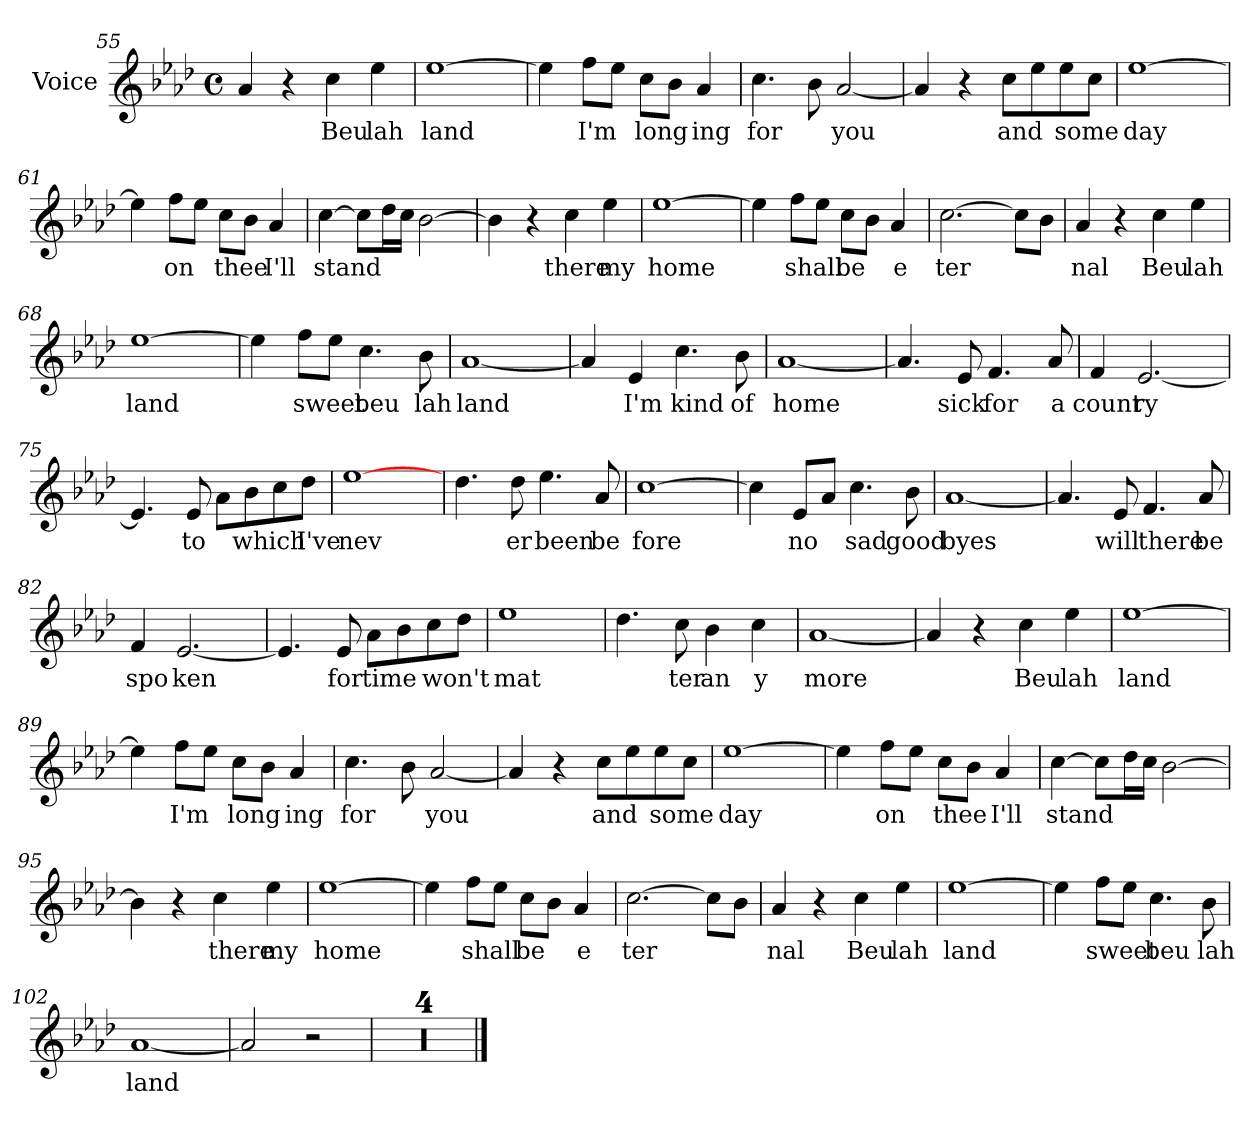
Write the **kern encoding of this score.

**kern	**text
*part1	*part1
*staff1	*staff1
*I"Voice	*
*I'V	*
*clefG2	*
*k[b-e-a-d-]	*
*A-:	*
*M4/4	*
*met(c)	*
=55	=55
4a-/	.
4r	.
!	!LO:LY:b
4cc\	Beu
!	!LO:LY:b
4ee-\	lah
=56	=56
!	!LO:LY:b
[1ee-	land
=57	=57
4ee-\]	.
!	!LO:LY:b
8ff\L	I'm
8ee-\J	.
!	!LO:LY:b
8cc\L	long
8b-\J	.
!	!LO:LY:b
4a-/	ing
!!LO:LB:g=z
=58	=58
!	!LO:LY:b
4.cc\	for
8b-\	.
!	!LO:LY:b
[2a-/	you
=59	=59
4a-/]	.
4r	.
!	!LO:LY:b
8cc\L	and
8ee-\	.
!	!LO:LY:b
8ee-\	some
8cc\J	.
=60	=60
!	!LO:LY:b
[1ee-	day
=61	=61
4ee-\]	.
!	!LO:LY:b
8ff\L	on
8ee-\J	.
!	!LO:LY:b
8cc\L	thee
8b-\J	.
!	!LO:LY:b
4a-/	I'll
=62	=62
!	!LO:LY:b
[4cc\	stand
8cc\L]	.
16dd-\L	.
16cc\JJ	.
[2b-\	.
!!LO:LB:g=z
=63	=63
4b-\]	.
4r	.
!	!LO:LY:b
4cc\	there
!	!LO:LY:b
4ee-\	my
=64	=64
!	!LO:LY:b
[1ee-	home
=65	=65
4ee-\]	.
!	!LO:LY:b
8ff\L	shall
8ee-\J	.
!	!LO:LY:b
8cc\L	be
8b-\J	.
!	!LO:LY:b
4a-/	e
=66	=66
!	!LO:LY:b
[2.cc\	ter
8cc\L]	.
8b-\J	.
=67	=67
!	!LO:LY:b
4a-/	nal
4r	.
!	!LO:LY:b
4cc\	Beu
!	!LO:LY:b
4ee-\	lah
=68	=68
!	!LO:LY:b
[1ee-	land
!!LO:LB:g=z
=69	=69
4ee-\]	.
!	!LO:LY:b
8ff\L	sweet
8ee-\J	.
!	!LO:LY:b
4.cc\	beu
!	!LO:LY:b
8b-\	lah
=70	=70
!	!LO:LY:b
[1a-	land
=71	=71
4a-/]	.
!	!LO:LY:b
4e-/	I'm
!	!LO:LY:b
4.cc\	kind
!	!LO:LY:b
8b-\	of
=72	=72
!	!LO:LY:b
[1a-	home
=73	=73
4.a-/]	.
!	!LO:LY:b
8e-/	sick
!	!LO:LY:b
4.f/	for
!	!LO:LY:b
8a-/	a
=74	=74
!	!LO:LY:b
4f/	count
!	!LO:LY:b
[2.e-/	ry
!!LO:LB:g=z
=75	=75
4.e-/]	.
!	!LO:LY:b
8e-/	to
8a-\L	.
!	!LO:LY:b
8b-\	which
8cc\	.
!	!LO:LY:b
8dd-\J	I've
=76	=76
!	!LO:LY:b
[1ee-	nev
=77	=77
4.dd-\	.
!	!LO:LY:b
8dd-\	er
!	!LO:LY:b
4.ee-\	been
!	!LO:LY:b
8a-/	be
=78	=78
!	!LO:LY:b
[1cc	fore
=79	=79
4cc\]	.
!	!LO:LY:b
8e-/L	no
8a-/J	.
!	!LO:LY:b
4.cc\	sad
!	!LO:LY:b
8b-\	good
=80	=80
!	!LO:LY:b
[1a-	byes
!!LO:LB:g=z
=81	=81
4.a-/]	.
!	!LO:LY:b
8e-/	will
!	!LO:LY:b
4.f/	there
!	!LO:LY:b
8a-/	be
=82	=82
!	!LO:LY:b
4f/	spo
!	!LO:LY:b
[2.e-/	ken
=83	=83
4.e-/]	.
!	!LO:LY:b
8e-/	for
!	!LO:LY:b
8a-\L	time
8b-\	.
!	!LO:LY:b
8cc\	won't
8dd-\J	.
=84	=84
!	!LO:LY:b
1ee-	mat
=85	=85
4.dd-\	.
!	!LO:LY:b
8cc\	ter
!	!LO:LY:b
4b-\	an
!	!LO:LY:b
4cc\	y
=86	=86
!	!LO:LY:b
[1a-	more
!!LO:LB:g=z
=87	=87
4a-/]	.
4r	.
!	!LO:LY:b
4cc\	Beu
!	!LO:LY:b
4ee-\	lah
=88	=88
!	!LO:LY:b
[1ee-	land
=89	=89
4ee-\]	.
!	!LO:LY:b
8ff\L	I'm
8ee-\J	.
!	!LO:LY:b
8cc\L	long
8b-\J	.
!	!LO:LY:b
4a-/	ing
=90	=90
!	!LO:LY:b
4.cc\	for
8b-\	.
!	!LO:LY:b
[2a-/	you
=91	=91
4a-/]	.
4r	.
!	!LO:LY:b
8cc\L	and
8ee-\	.
!	!LO:LY:b
8ee-\	some
8cc\J	.
=92	=92
!	!LO:LY:b
[1ee-	day
!!LO:LB:g=z
=93	=93
4ee-\]	.
!	!LO:LY:b
8ff\L	on
8ee-\J	.
!	!LO:LY:b
8cc\L	thee
8b-\J	.
!	!LO:LY:b
4a-/	I'll
=94	=94
!	!LO:LY:b
[4cc\	stand
8cc\L]	.
16dd-\L	.
16cc\JJ	.
[2b-\	.
=95	=95
4b-\]	.
4r	.
!	!LO:LY:b
4cc\	there
!	!LO:LY:b
4ee-\	my
=96	=96
!	!LO:LY:b
[1ee-	home
=97	=97
4ee-\]	.
!	!LO:LY:b
8ff\L	shall
8ee-\J	.
!	!LO:LY:b
8cc\L	be
8b-\J	.
!	!LO:LY:b
4a-/	e
!!LO:PB:g=z
=98	=98
!	!LO:LY:b
[2.cc\	ter
8cc\L]	.
8b-\J	.
=99	=99
!	!LO:LY:b
4a-/	nal
4r	.
!	!LO:LY:b
4cc\	Beu
!	!LO:LY:b
4ee-\	lah
=100	=100
!	!LO:LY:b
[1ee-	land
=101	=101
4ee-\]	.
!	!LO:LY:b
8ff\L	sweet
8ee-\J	.
!	!LO:LY:b
4.cc\	beu
!	!LO:LY:b
8b-\	lah
=102	=102
!	!LO:LY:b
[1a-	land
=103	=103
2a-/]	.
2r	.
!!LO:LB:g=z
=104	=104
1r	.
=105	=105
1r	.
=106	=106
1r	.
=107	=107
1r	.
==	==
*-	*-
